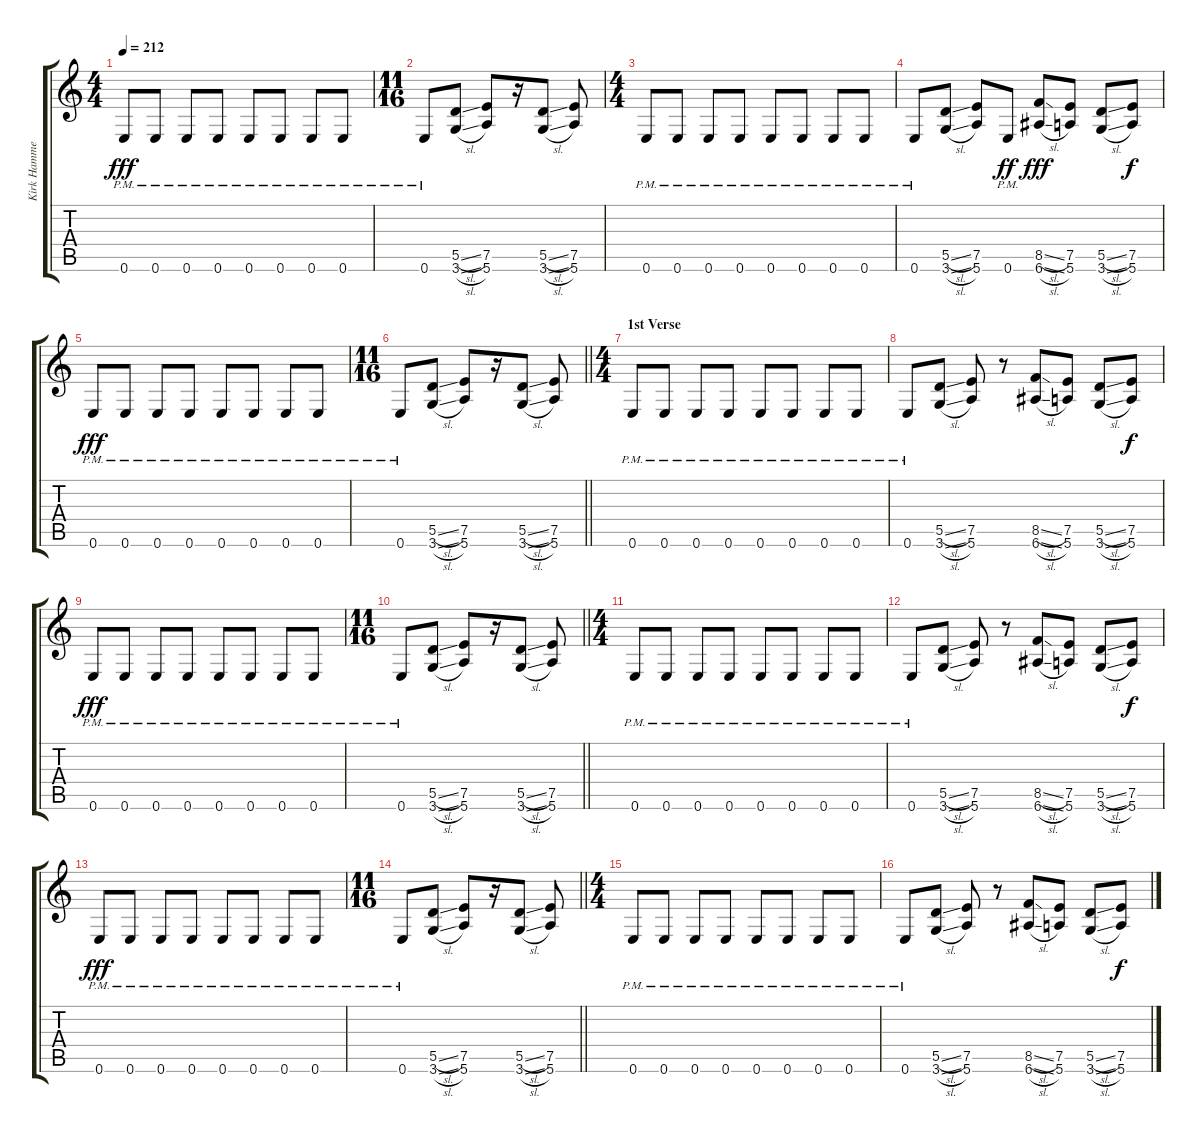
\track ("Kirk Hammett" "Kirk Hamme") {instrument distortionguitar}
\staff {score tabs}
\tuning (E4 B3 G3 D3 A2 E2) {hide}
\ts (4 4)
\tempo 212
\clef g2
\ks c
0.6{pm}.8{dy fff} 0.6{pm}.8 0.6{pm}.8 0.6{pm}.8 0.6{pm}.8 0.6{pm}.8 0.6{pm}.8 0.6{pm}.8 |
\ts (11 16)
0.6{pm}.8 (5.5{sl} 3.6{sl}).8 (7.5 5.6).8 r.16 (5.5{sl} 3.6{sl}).8 (7.5 5.6).8 |
\ts (4 4)
0.6{pm}.8 0.6{pm}.8 0.6{pm}.8 0.6{pm}.8 0.6{pm}.8 0.6{pm}.8 0.6{pm}.8 0.6{pm}.8 |
0.6{pm}.8 (5.5{sl} 3.6{sl}).8 (7.5 5.6).8 0.6{pm}.8{dy ff} (8.5{sl} 6.6{sl}).8{dy fff} (7.5 5.6).8 (5.5{sl} 3.6{sl}).8 (7.5 5.6).8{dy f} |
0.6{pm}.8{dy fff} 0.6{pm}.8 0.6{pm}.8 0.6{pm}.8 0.6{pm}.8 0.6{pm}.8 0.6{pm}.8 0.6{pm}.8 |
\ts (11 16)
\barLineRight lightlight
0.6{pm}.8 (5.5{sl} 3.6{sl}).8 (7.5 5.6).8 r.16 (5.5{sl} 3.6{sl}).8 (7.5 5.6).8 |
\ts (4 4)
\section ("" "1st Verse")
0.6{pm}.8 0.6{pm}.8 0.6{pm}.8 0.6{pm}.8 0.6{pm}.8 0.6{pm}.8 0.6{pm}.8 0.6{pm}.8 |
0.6{pm}.8 (5.5{sl} 3.6{sl}).8 (7.5 5.6).8 r.8 (8.5{sl} 6.6{sl}).8 (7.5 5.6).8 (5.5{sl} 3.6{sl}).8 (7.5 5.6).8{dy f} |
0.6{pm}.8{dy fff} 0.6{pm}.8 0.6{pm}.8 0.6{pm}.8 0.6{pm}.8 0.6{pm}.8 0.6{pm}.8 0.6{pm}.8 |
\ts (11 16)
\barLineRight lightlight
0.6{pm}.8 (5.5{sl} 3.6{sl}).8 (7.5 5.6).8 r.16 (5.5{sl} 3.6{sl}).8 (7.5 5.6).8 |
\ts (4 4)
0.6{pm}.8 0.6{pm}.8 0.6{pm}.8 0.6{pm}.8 0.6{pm}.8 0.6{pm}.8 0.6{pm}.8 0.6{pm}.8 |
0.6{pm}.8 (5.5{sl} 3.6{sl}).8 (7.5 5.6).8 r.8 (8.5{sl} 6.6{sl}).8 (7.5 5.6).8 (5.5{sl} 3.6{sl}).8 (7.5 5.6).8{dy f} |
0.6{pm}.8{dy fff} 0.6{pm}.8 0.6{pm}.8 0.6{pm}.8 0.6{pm}.8 0.6{pm}.8 0.6{pm}.8 0.6{pm}.8 |
\ts (11 16)
\barLineRight lightlight
0.6{pm}.8 (5.5{sl} 3.6{sl}).8 (7.5 5.6).8 r.16 (5.5{sl} 3.6{sl}).8 (7.5 5.6).8 |
\ts (4 4)
0.6{pm}.8 0.6{pm}.8 0.6{pm}.8 0.6{pm}.8 0.6{pm}.8 0.6{pm}.8 0.6{pm}.8 0.6{pm}.8 |
0.6{pm}.8 (5.5{sl} 3.6{sl}).8 (7.5 5.6).8 r.8 (8.5{sl} 6.6{sl}).8 (7.5 5.6).8 (5.5{sl} 3.6{sl}).8 (7.5 5.6).8{dy f}
